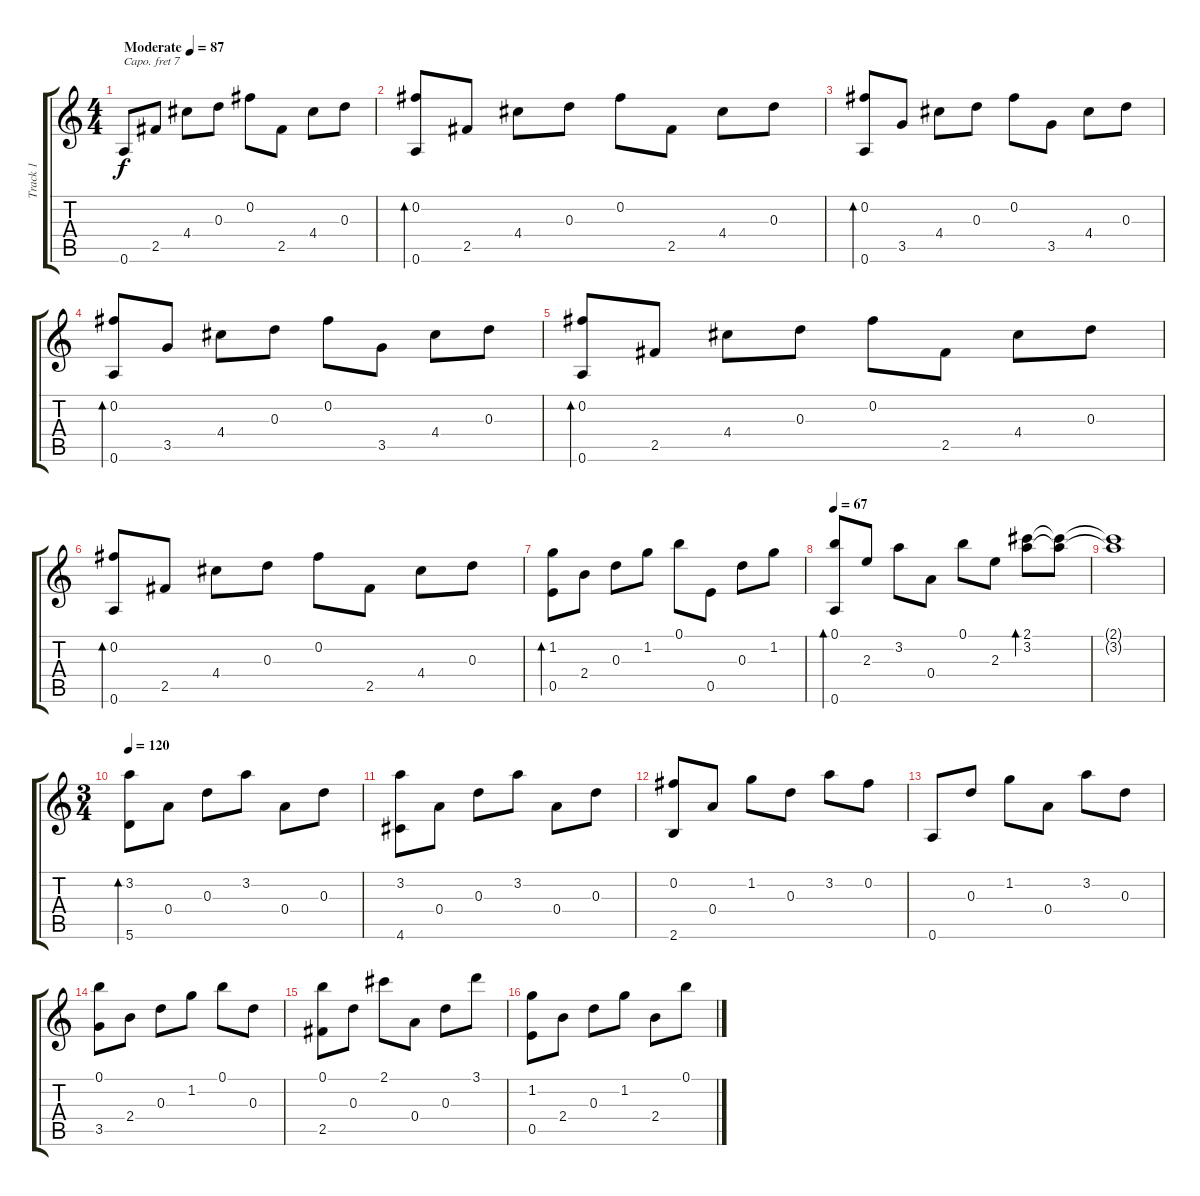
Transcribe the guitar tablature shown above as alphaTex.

\track ("Track 1" "Track 1") {instrument acousticguitarsteel}
\staff {score tabs}
\capo 7
\tuning (E4 B3 G3 D3 A2 D2) {hide}
\ts (4 4)
\tempo (87 "Moderate")
\clef g2
\ks c
0.6.8{dy f instrument acousticguitarsteel} 2.5.8 4.4.8 0.3.8 0.2.8 2.5.8 4.4.8 0.3.8 |
(0.2 0.6).8{bd 240} 2.5.8 4.4.8 0.3.8 0.2.8 2.5.8 4.4.8 0.3.8 |
(0.2 0.6).8{bd 240} 3.5.8 4.4.8 0.3.8 0.2.8 3.5.8 4.4.8 0.3.8 |
(0.2 0.6).8{bd 240} 3.5.8 4.4.8 0.3.8 0.2.8 3.5.8 4.4.8 0.3.8 |
(0.2 0.6).8{bd 240} 2.5.8 4.4.8 0.3.8 0.2.8 2.5.8 4.4.8 0.3.8 |
(0.2 0.6).8{bd 240} 2.5.8 4.4.8 0.3.8 0.2.8 2.5.8 4.4.8 0.3.8 |
(1.2 0.5).8{bd 240} 2.4.8 0.3.8 1.2.8 0.1.8 0.5.8 0.3.8 1.2.8 |
\tempo 67
(0.1 0.6).8{bd 240} 2.3.8 3.2.8 0.4.8 0.1.8 2.3.8 (2.1 3.2).8{bd 240} (2.1{t} 3.2{t}).8 |
(2.1{t} 3.2{t}).1 |
\ts (3 4)
\tempo 120
(3.2 5.6).8{bd 240} 0.4.8 0.3.8 3.2.8 0.4.8 0.3.8 |
(3.2 4.6).8 0.4.8 0.3.8 3.2.8 0.4.8 0.3.8 |
(0.2 2.6).8 0.4.8 1.2.8 0.3.8 3.2.8 0.2.8 |
0.6.8 0.3.8 1.2.8 0.4.8 3.2.8 0.3.8 |
(0.1 3.5).8 2.4.8 0.3.8 1.2.8 0.1.8 0.3.8 |
(0.1 2.5).8 0.3.8 2.1.8 0.4.8 0.3.8 3.1.8 |
(1.2 0.5).8 2.4.8 0.3.8 1.2.8 2.4.8 0.1.8
